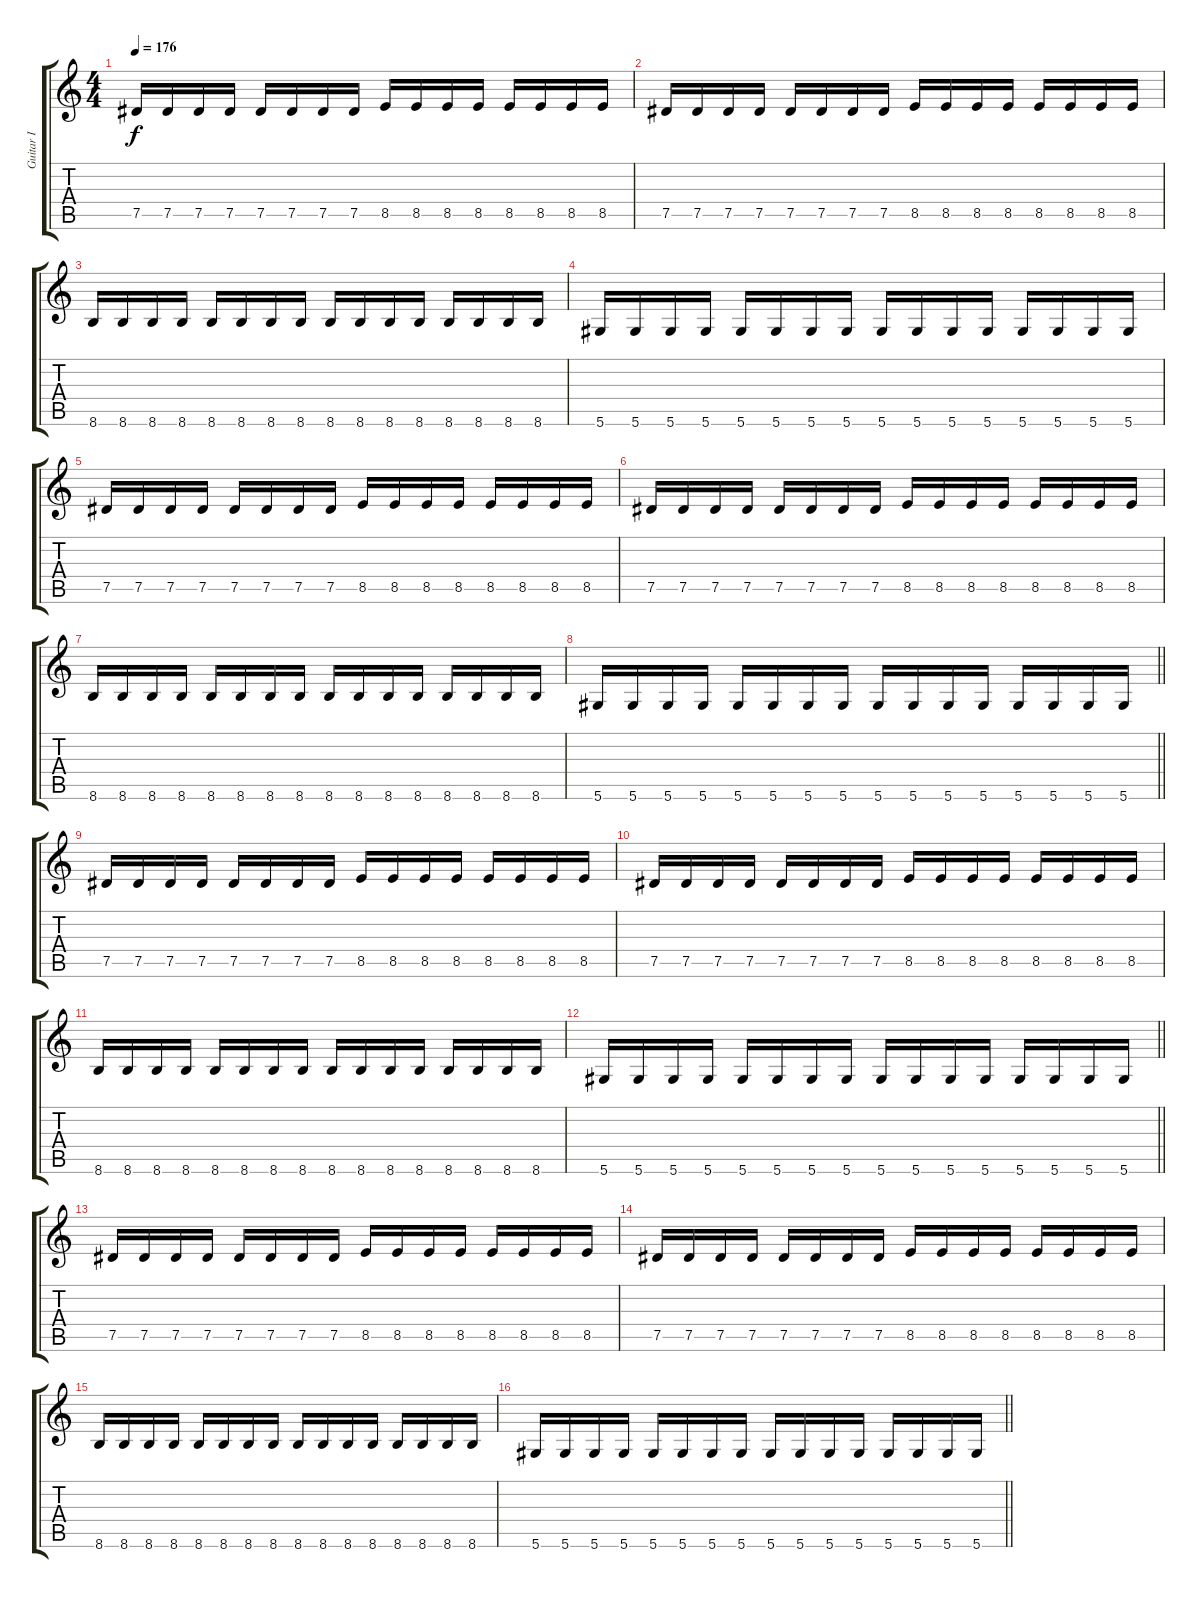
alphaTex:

\track ("Guitar I" "Guitar I") {instrument distortionguitar}
\staff {score tabs}
\tuning (Eb4 Bb3 Gb3 Db3 Ab2 Eb2) {hide}
\ts (4 4)
\tempo 176
\clef g2
\ks c
7.5.16{dy f} 7.5.16 7.5.16 7.5.16 7.5.16 7.5.16 7.5.16 7.5.16 8.5.16 8.5.16 8.5.16 8.5.16 8.5.16 8.5.16 8.5.16 8.5.16 |
7.5.16 7.5.16 7.5.16 7.5.16 7.5.16 7.5.16 7.5.16 7.5.16 8.5.16 8.5.16 8.5.16 8.5.16 8.5.16 8.5.16 8.5.16 8.5.16 |
8.6.16 8.6.16 8.6.16 8.6.16 8.6.16 8.6.16 8.6.16 8.6.16 8.6.16 8.6.16 8.6.16 8.6.16 8.6.16 8.6.16 8.6.16 8.6.16 |
5.6.16 5.6.16 5.6.16 5.6.16 5.6.16 5.6.16 5.6.16 5.6.16 5.6.16 5.6.16 5.6.16 5.6.16 5.6.16 5.6.16 5.6.16 5.6.16 |
7.5.16 7.5.16 7.5.16 7.5.16 7.5.16 7.5.16 7.5.16 7.5.16 8.5.16 8.5.16 8.5.16 8.5.16 8.5.16 8.5.16 8.5.16 8.5.16 |
7.5.16 7.5.16 7.5.16 7.5.16 7.5.16 7.5.16 7.5.16 7.5.16 8.5.16 8.5.16 8.5.16 8.5.16 8.5.16 8.5.16 8.5.16 8.5.16 |
8.6.16 8.6.16 8.6.16 8.6.16 8.6.16 8.6.16 8.6.16 8.6.16 8.6.16 8.6.16 8.6.16 8.6.16 8.6.16 8.6.16 8.6.16 8.6.16 |
\barLineRight lightlight
5.6.16 5.6.16 5.6.16 5.6.16 5.6.16 5.6.16 5.6.16 5.6.16 5.6.16 5.6.16 5.6.16 5.6.16 5.6.16 5.6.16 5.6.16 5.6.16 |
7.5.16 7.5.16 7.5.16 7.5.16 7.5.16 7.5.16 7.5.16 7.5.16 8.5.16 8.5.16 8.5.16 8.5.16 8.5.16 8.5.16 8.5.16 8.5.16 |
7.5.16 7.5.16 7.5.16 7.5.16 7.5.16 7.5.16 7.5.16 7.5.16 8.5.16 8.5.16 8.5.16 8.5.16 8.5.16 8.5.16 8.5.16 8.5.16 |
8.6.16 8.6.16 8.6.16 8.6.16 8.6.16 8.6.16 8.6.16 8.6.16 8.6.16 8.6.16 8.6.16 8.6.16 8.6.16 8.6.16 8.6.16 8.6.16 |
\barLineRight lightlight
5.6.16 5.6.16 5.6.16 5.6.16 5.6.16 5.6.16 5.6.16 5.6.16 5.6.16 5.6.16 5.6.16 5.6.16 5.6.16 5.6.16 5.6.16 5.6.16 |
7.5.16 7.5.16 7.5.16 7.5.16 7.5.16 7.5.16 7.5.16 7.5.16 8.5.16 8.5.16 8.5.16 8.5.16 8.5.16 8.5.16 8.5.16 8.5.16 |
7.5.16 7.5.16 7.5.16 7.5.16 7.5.16 7.5.16 7.5.16 7.5.16 8.5.16 8.5.16 8.5.16 8.5.16 8.5.16 8.5.16 8.5.16 8.5.16 |
8.6.16 8.6.16 8.6.16 8.6.16 8.6.16 8.6.16 8.6.16 8.6.16 8.6.16 8.6.16 8.6.16 8.6.16 8.6.16 8.6.16 8.6.16 8.6.16 |
\barLineRight lightlight
5.6.16 5.6.16 5.6.16 5.6.16 5.6.16 5.6.16 5.6.16 5.6.16 5.6.16 5.6.16 5.6.16 5.6.16 5.6.16 5.6.16 5.6.16 5.6.16
